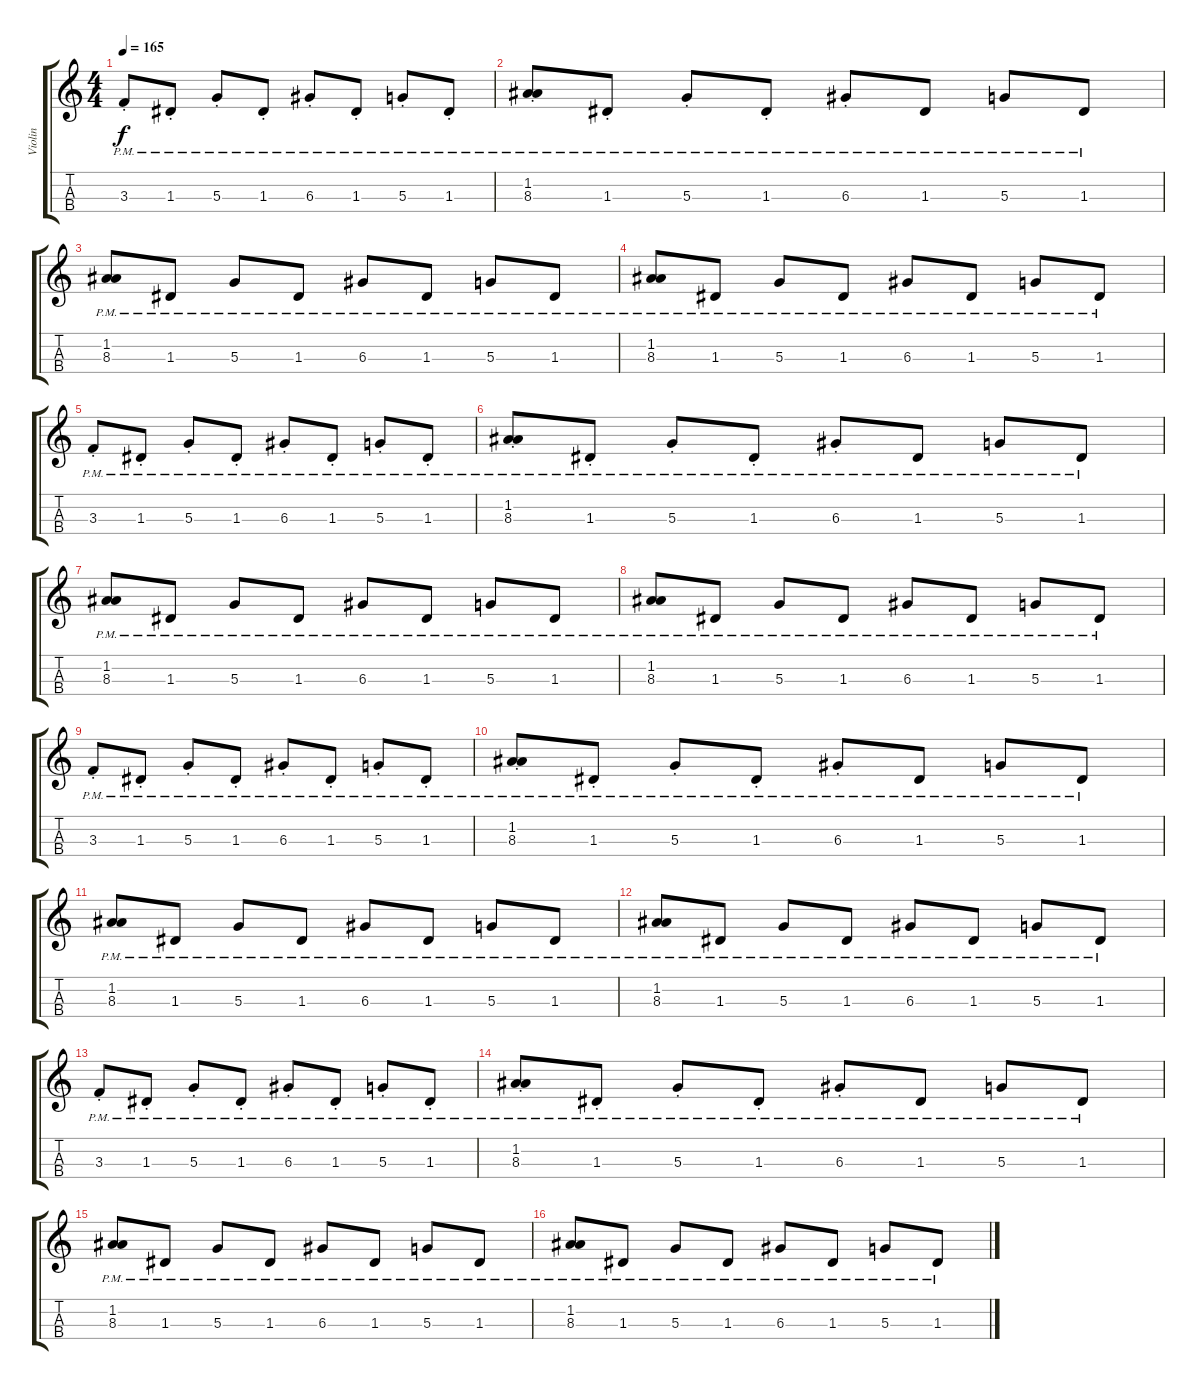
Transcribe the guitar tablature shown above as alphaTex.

\track ("Violin" "Violin") {instrument stringensemble1}
\staff {score tabs}
\tuning (E5 A4 D4 G3) {hide}
\ts (4 4)
\tempo 165
\clef g2
\ks c
3.3{pm st}.8{dy f} 1.3{pm st}.8 5.3{pm st}.8 1.3{pm st}.8 6.3{pm st}.8 1.3{pm st}.8 5.3{pm st}.8 1.3{pm st}.8 |
(1.2{pm st} 8.3{pm st}).8 1.3{pm st}.8 5.3{pm st}.8 1.3{pm st}.8 6.3{pm st}.8 1.3{pm}.8 5.3{pm}.8 1.3{pm}.8{volume 5} |
(1.2{pm} 8.3{pm}).8{volume 10} 1.3{pm}.8 5.3{pm}.8 1.3{pm}.8 6.3{pm}.8 1.3{pm}.8 5.3{pm}.8 1.3{pm}.8 |
(1.2{pm} 8.3{pm}).8 1.3{pm}.8 5.3{pm}.8 1.3{pm}.8 6.3{pm}.8 1.3{pm}.8 5.3{pm}.8 1.3{pm}.8 |
3.3{pm st}.8 1.3{pm st}.8 5.3{pm st}.8 1.3{pm st}.8 6.3{pm st}.8 1.3{pm st}.8 5.3{pm st}.8 1.3{pm st}.8 |
(1.2{pm st} 8.3{pm st}).8 1.3{pm st}.8 5.3{pm st}.8 1.3{pm st}.8 6.3{pm st}.8 1.3{pm}.8 5.3{pm}.8 1.3{pm}.8 |
(1.2{pm} 8.3{pm}).8 1.3{pm}.8 5.3{pm}.8 1.3{pm}.8 6.3{pm}.8 1.3{pm}.8 5.3{pm}.8 1.3{pm}.8 |
(1.2{pm} 8.3{pm}).8 1.3{pm}.8 5.3{pm}.8 1.3{pm}.8 6.3{pm}.8 1.3{pm}.8 5.3{pm}.8 1.3{pm}.8 |
3.3{pm st}.8 1.3{pm st}.8 5.3{pm st}.8 1.3{pm st}.8 6.3{pm st}.8 1.3{pm st}.8 5.3{pm st}.8 1.3{pm st}.8 |
(1.2{pm st} 8.3{pm st}).8 1.3{pm st}.8 5.3{pm st}.8 1.3{pm st}.8 6.3{pm st}.8 1.3{pm}.8 5.3{pm}.8 1.3{pm}.8 |
(1.2{pm} 8.3{pm}).8 1.3{pm}.8 5.3{pm}.8 1.3{pm}.8 6.3{pm}.8 1.3{pm}.8 5.3{pm}.8 1.3{pm}.8 |
(1.2{pm} 8.3{pm}).8 1.3{pm}.8 5.3{pm}.8 1.3{pm}.8 6.3{pm}.8 1.3{pm}.8 5.3{pm}.8 1.3{pm}.8 |
3.3{pm st}.8 1.3{pm st}.8 5.3{pm st}.8 1.3{pm st}.8 6.3{pm st}.8 1.3{pm st}.8 5.3{pm st}.8 1.3{pm st}.8 |
(1.2{pm st} 8.3{pm st}).8 1.3{pm st}.8 5.3{pm st}.8 1.3{pm st}.8 6.3{pm st}.8 1.3{pm}.8 5.3{pm}.8 1.3{pm}.8 |
(1.2{pm} 8.3{pm}).8 1.3{pm}.8 5.3{pm}.8 1.3{pm}.8 6.3{pm}.8 1.3{pm}.8 5.3{pm}.8 1.3{pm}.8 |
(1.2{pm} 8.3{pm}).8 1.3{pm}.8 5.3{pm}.8 1.3{pm}.8 6.3{pm}.8 1.3{pm}.8 5.3{pm}.8 1.3{pm}.8
